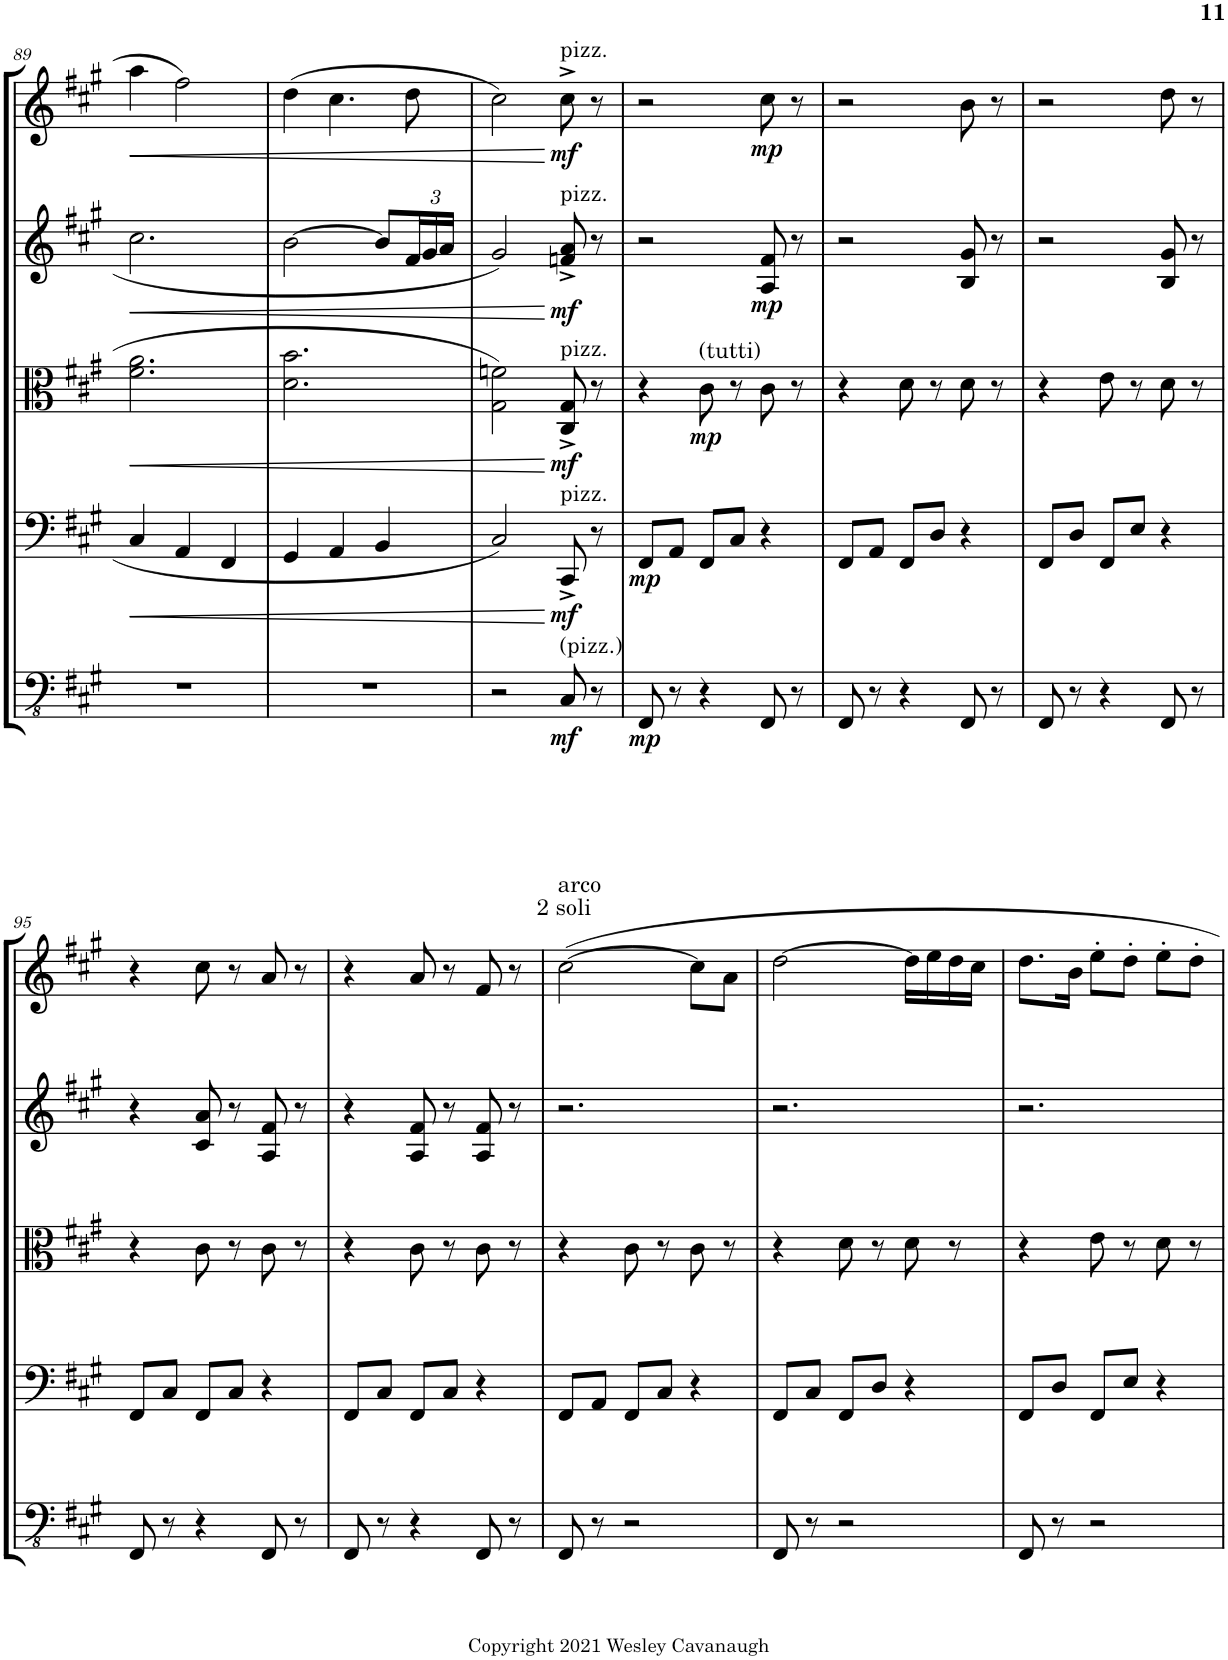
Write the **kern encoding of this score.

**kern	**dynam	**kern	**dynam	**kern	**dynam	**kern	**dynam	**kern	**dynam
*part5	*part5	*part4	*part4	*part3	*part3	*part2	*part2	*part1	*part1
*staff5	*staff5	*staff4	*staff4	*staff3	*staff3	*staff2	*staff2	*staff1	*staff1
*I"Contrbass	*	*I"Cello	*	*I"Viola	*	*I"Violin II	*	*I"Violin I	*
*I'Cb	*	*	*	*I'Vla	*	*I'Vln	*	*I'Vln	*
!!LO:PB:g=z
*clefFv4	*	*clefF4	*	*clefC3	*	*clefG2	*	*clefG2	*
*ITrd7c12	*	*	*	*	*	*	*	*	*
*k[f#c#g#]	*	*k[f#c#g#]	*	*k[f#c#g#]	*	*k[f#c#g#]	*	*k[f#c#g#]	*
*M3/4	*	*M3/4	*	*M3/4	*	*M3/4	*	*M3/4	*
=89	=89	=89	=89	=89	=89	=89	=89	=89	=89
!	!	!	!LO:HP:b	!	!LO:HP:b	!	!LO:HP:b	!	!LO:HP:b
2.r	.	4C#/	<	2.f#\ 2.a\	<	2.cc#\	<	4aa\	<
.	.	4AA/	.	.	.	.	.	2ff#\	.
.	.	4FF#/	.	.	.	.	.	.	.
=90	=90	=90	=90	=90	=90	=90	=90	=90	=90
2.r	.	4GG#/	.	2.d\ 2.b\	.	[2b\	.	(4dd\	.
.	.	4AA/	.	.	.	.	.	4.cc#\	.
.	.	4BB/	.	.	.	8b/L]	.	.	.
*	*	*	*	*	*	*Xbrackettup	*	*	*
.	.	.	.	.	.	24f#/L	.	8dd\	.
.	.	.	.	.	.	24g#/	.	.	.
.	.	.	.	.	.	24a/JJ	.	.	.
=91	=91	=91	=91	=91	=91	=91	=91	=91	=91
2r	.	2C#/	.	2G#\ 2fn\	.	2g#/	.	2cc#\)	.
!	!	!	!	!	!	!	!	!LO:TX:a:t=pizz.	!
!	!	!	!	!	!	!LO:TX:a:t=pizz.	!	!	!
!	!	!	!	!LO:TX:a:t=pizz.	!	!	!	!	!
!	!	!LO:TX:a:t=pizz.	!	!	!	!	!	!	!
!LO:TX:a:t=(pizz.)	!	!	!	!	!	!	!	!	!
!	!LO:DY:b	!	!LO:DY:n=1:b	!	!LO:DY:n=1:b	!	!LO:DY:n=1:b	!	!LO:DY:n=1:b
8CC#/	mf	8CC#^/	[ mf	8C#/^ 8G#/^	[ mf	8fn/^ 8a/^	[ mf	8cc#^\	[ mf
8r	.	8r	.	8r	.	8r	.	8r	.
=92	=92	=92	=92	=92	=92	=92	=92	=92	=92
!	!LO:DY:b	!	!LO:DY:b	!	!	!	!	!	!
8FFF#/	mp	8FF#/L	mp	4r	.	2r	.	2r	.
8r	.	8AA/J	.	.	.	.	.	.	.
!	!	!	!	!LO:TX:a:t=(tutti)	!	!	!	!	!
!	!	!	!	!	!LO:DY:b	!	!	!	!
4r	.	8FF#/L	.	8c#\	mp	.	.	.	.
.	.	8C#/J	.	8r	.	.	.	.	.
!	!	!	!	!	!	!	!LO:DY:b	!	!LO:DY:b
8FFF#/	.	4r	.	8c#\	.	8A/ 8f#/	mp	8cc#\	mp
8r	.	.	.	8r	.	8r	.	8r	.
=93	=93	=93	=93	=93	=93	=93	=93	=93	=93
8FFF#/	.	8FF#/L	.	4r	.	2r	.	2r	.
8r	.	8AA/J	.	.	.	.	.	.	.
4r	.	8FF#/L	.	8d\	.	.	.	.	.
.	.	8D/J	.	8r	.	.	.	.	.
8FFF#/	.	4r	.	8d\	.	8B/ 8g#/	.	8b\	.
8r	.	.	.	8r	.	8r	.	8r	.
=94	=94	=94	=94	=94	=94	=94	=94	=94	=94
8FFF#/	.	8FF#/L	.	4r	.	2r	.	2r	.
8r	.	8D/J	.	.	.	.	.	.	.
4r	.	8FF#/L	.	8e\	.	.	.	.	.
.	.	8E/J	.	8r	.	.	.	.	.
8FFF#/	.	4r	.	8d\	.	8B/ 8g#/	.	8dd\	.
8r	.	.	.	8r	.	8r	.	8r	.
!!LO:LB:g=z
=95	=95	=95	=95	=95	=95	=95	=95	=95	=95
8FFF#/	.	8FF#/L	.	4r	.	4r	.	4r	.
8r	.	8C#/J	.	.	.	.	.	.	.
4r	.	8FF#/L	.	8c#\	.	8c#/ 8a/	.	8cc#\	.
.	.	8C#/J	.	8r	.	8r	.	8r	.
8FFF#/	.	4r	.	8c#\	.	8A/ 8f#/	.	8a/	.
8r	.	.	.	8r	.	8r	.	8r	.
=96	=96	=96	=96	=96	=96	=96	=96	=96	=96
8FFF#/	.	8FF#/L	.	4r	.	4r	.	4r	.
8r	.	8C#/J	.	.	.	.	.	.	.
4r	.	8FF#/L	.	8c#\	.	8A/ 8f#/	.	8a/	.
.	.	8C#/J	.	8r	.	8r	.	8r	.
8FFF#/	.	4r	.	8c#\	.	8A/ 8f#/	.	8f#/	.
8r	.	.	.	8r	.	8r	.	8r	.
=97	=97	=97	=97	=97	=97	=97	=97	=97	=97
!	!	!	!	!	!	!	!	!LO:TX:a:t=2 soli	!
!	!	!	!	!	!	!	!	!LO:TX:a:t=arco	!
8FFF#/	.	8FF#/L	.	4r	.	2.r	.	[2cc#\	.
8r	.	8AA/J	.	.	.	.	.	.	.
2r	.	8FF#/L	.	8c#\	.	.	.	.	.
.	.	8C#/J	.	8r	.	.	.	.	.
.	.	4r	.	8c#\	.	.	.	8cc#\L]	.
.	.	.	.	8r	.	.	.	8a\J	.
=98	=98	=98	=98	=98	=98	=98	=98	=98	=98
8FFF#/	.	8FF#/L	.	4r	.	2.r	.	[2dd\	.
8r	.	8C#/J	.	.	.	.	.	.	.
2r	.	8FF#/L	.	8d\	.	.	.	.	.
.	.	8D/J	.	8r	.	.	.	.	.
.	.	4r	.	8d\	.	.	.	16dd\LL]	.
.	.	.	.	.	.	.	.	16ee\	.
.	.	.	.	8r	.	.	.	16dd\	.
.	.	.	.	.	.	.	.	16cc#\JJ	.
=99	=99	=99	=99	=99	=99	=99	=99	=99	=99
8FFF#/	.	8FF#/L	.	4r	.	2.r	.	8.dd\L	.
8r	.	8D/J	.	.	.	.	.	.	.
.	.	.	.	.	.	.	.	16b\Jk	.
2r	.	8FF#/L	.	8e\	.	.	.	8ee'\L	.
.	.	8E/J	.	8r	.	.	.	8dd'\J	.
.	.	4r	.	8d\	.	.	.	8ee'\L	.
.	.	.	.	8r	.	.	.	8dd'\J	.
=	=	=	=	=	=	=	=	=	=
*-	*-	*-	*-	*-	*-	*-	*-	*-	*-
